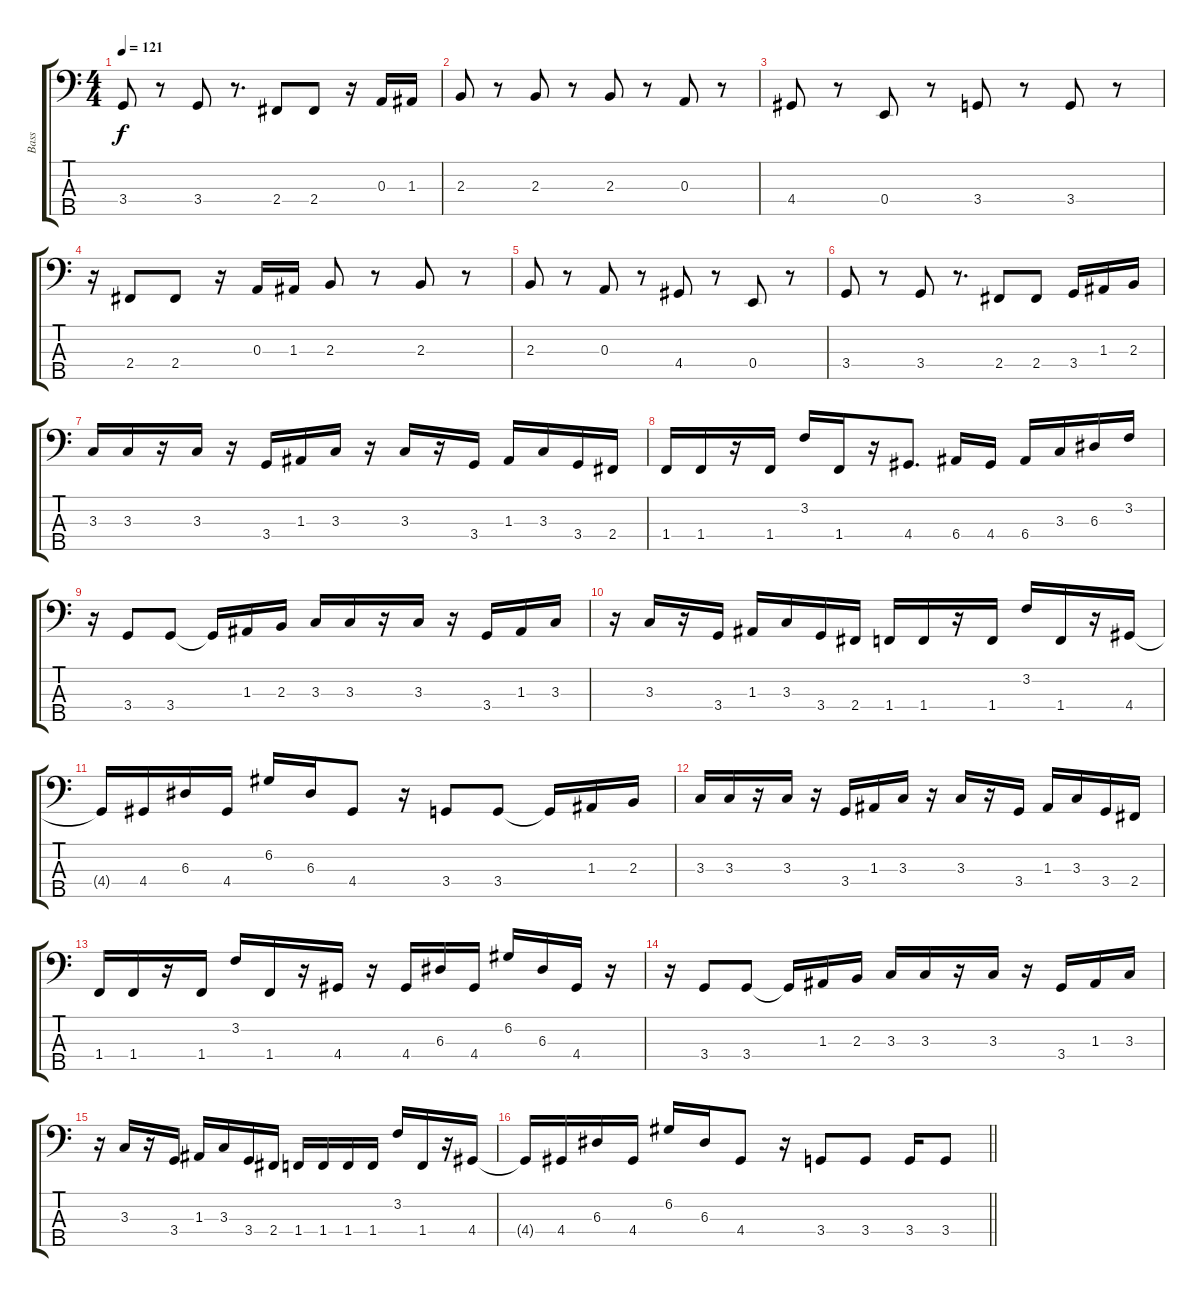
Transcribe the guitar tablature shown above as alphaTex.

\track ("Bass" "Bass") {instrument electricbasspick}
\staff {score tabs}
\tuning (G2 D2 A1 E1 B0) {hide}
\ts (4 4)
\tempo 121
\clef f4
\ks c
3.4.8{dy f} r.8 3.4.8 r.8{d} 2.4.8 2.4.8 r.16 0.3.16 1.3.16 |
2.3.8 r.8 2.3.8 r.8 2.3.8 r.8 0.3.8 r.8 |
4.4.8 r.8 0.4.8 r.8 3.4.8 r.8 3.4.8 r.8 |
r.16 2.4.8 2.4.8 r.16 0.3.16 1.3.16 2.3.8 r.8 2.3.8 r.8 |
2.3.8 r.8 0.3.8 r.8 4.4.8 r.8 0.4.8 r.8 |
3.4.8 r.8 3.4.8 r.8{d} 2.4.8 2.4.8 3.4.16 1.3.16 2.3.16 |
3.3.16 3.3.16 r.16 3.3.16 r.16 3.4.16 1.3.16 3.3.16 r.16 3.3.16 r.16 3.4.16 1.3.16 3.3.16 3.4.16 2.4.16 |
1.4.16 1.4.16 r.16 1.4.16 3.2.16 1.4.16 r.16 4.4.8{d} 6.4.16 4.4.16 6.4.16 3.3.16 6.3.16 3.2.16 |
r.16 3.4.8 3.4.8 3.4{t}.16 1.3.16 2.3.16 3.3.16 3.3.16 r.16 3.3.16 r.16 3.4.16 1.3.16 3.3.16 |
r.16 3.3.16 r.16 3.4.16 1.3.16 3.3.16 3.4.16 2.4.16 1.4.16 1.4.16 r.16 1.4.16 3.2.16 1.4.16 r.16 4.4.16 |
4.4{t}.16 4.4.16 6.3.16 4.4.16 6.2.16 6.3.16 4.4.8 r.16 3.4.8 3.4.8 3.4{t}.16 1.3.16 2.3.16 |
3.3.16 3.3.16 r.16 3.3.16 r.16 3.4.16 1.3.16 3.3.16 r.16 3.3.16 r.16 3.4.16 1.3.16 3.3.16 3.4.16 2.4.16 |
1.4.16 1.4.16 r.16 1.4.16 3.2.16 1.4.16 r.16 4.4.16 r.16 4.4.16 6.3.16 4.4.16 6.2.16 6.3.16 4.4.16 r.16 |
r.16 3.4.8 3.4.8 3.4{t}.16 1.3.16 2.3.16 3.3.16 3.3.16 r.16 3.3.16 r.16 3.4.16 1.3.16 3.3.16 |
r.16 3.3.16 r.16 3.4.16 1.3.16 3.3.16 3.4.16 2.4.16 1.4.16 1.4.16 1.4.16 1.4.16 3.2.16 1.4.16 r.16 4.4.16 |
\barLineRight lightlight
4.4{t}.16 4.4.16 6.3.16 4.4.16 6.2.16 6.3.16 4.4.8 r.16 3.4.8 3.4.8 3.4.16 3.4.8
